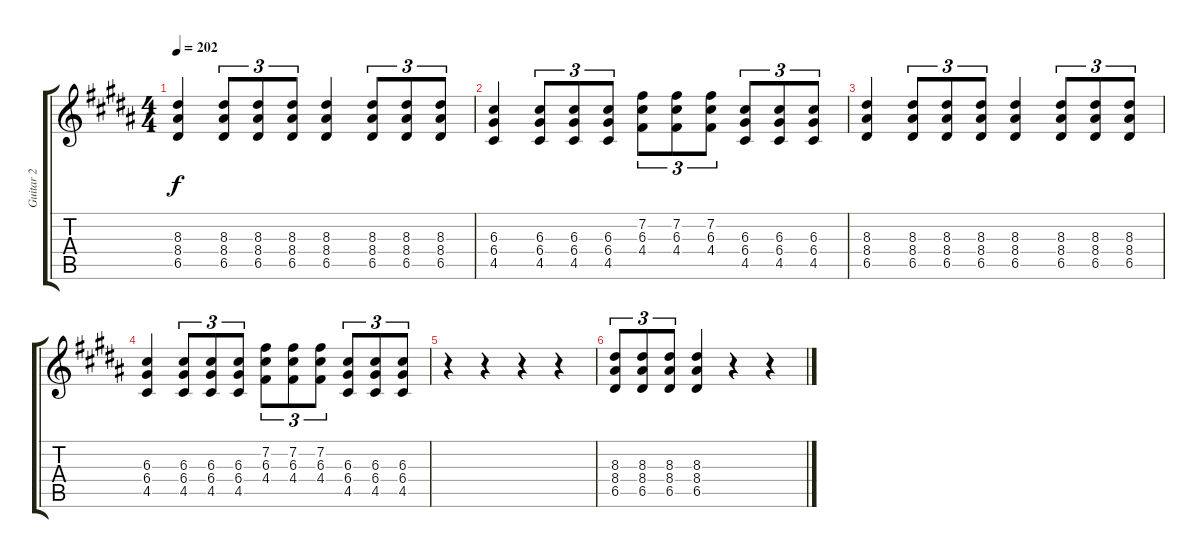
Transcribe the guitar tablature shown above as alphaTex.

\track ("Guitar 2" "Guitar 2") {instrument distortionguitar}
\staff {score tabs}
\tuning (E4 B3 G3 D3 A2 D2) {hide}
\ts (4 4)
\tempo 202
\clef g2
\ks g#minor
(8.3 8.4 6.5).4{dy f} (8.3 8.4 6.5).8{tu (3 2)} (8.3 8.4 6.5).8{tu (3 2)} (8.3 8.4 6.5).8{tu (3 2)} (8.3 8.4 6.5).4 (8.3 8.4 6.5).8{tu (3 2)} (8.3 8.4 6.5).8{tu (3 2)} (8.3 8.4 6.5).8{tu (3 2)} |
(6.3 6.4 4.5).4 (6.3 6.4 4.5).8{tu (3 2)} (6.3 6.4 4.5).8{tu (3 2)} (6.3 6.4 4.5).8{tu (3 2)} (7.2 6.3 4.4).8{tu (3 2)} (7.2 6.3 4.4).8{tu (3 2)} (7.2 6.3 4.4).8{tu (3 2)} (6.3 6.4 4.5).8{tu (3 2)} (6.3 6.4 4.5).8{tu (3 2)} (6.3 6.4 4.5).8{tu (3 2)} |
(8.3 8.4 6.5).4 (8.3 8.4 6.5).8{tu (3 2)} (8.3 8.4 6.5).8{tu (3 2)} (8.3 8.4 6.5).8{tu (3 2)} (8.3 8.4 6.5).4 (8.3 8.4 6.5).8{tu (3 2)} (8.3 8.4 6.5).8{tu (3 2)} (8.3 8.4 6.5).8{tu (3 2)} |
(6.3 6.4 4.5).4 (6.3 6.4 4.5).8{tu (3 2)} (6.3 6.4 4.5).8{tu (3 2)} (6.3 6.4 4.5).8{tu (3 2)} (7.2 6.3 4.4).8{tu (3 2)} (7.2 6.3 4.4).8{tu (3 2)} (7.2 6.3 4.4).8{tu (3 2)} (6.3 6.4 4.5).8{tu (3 2)} (6.3 6.4 4.5).8{tu (3 2)} (6.3 6.4 4.5).8{tu (3 2)} |
r.4 r.4 r.4 r.4 |
(8.3 8.4 6.5).8{tu (3 2)} (8.3 8.4 6.5).8{tu (3 2)} (8.3 8.4 6.5).8{tu (3 2)} (8.3 8.4 6.5).4 r.4 r.4
